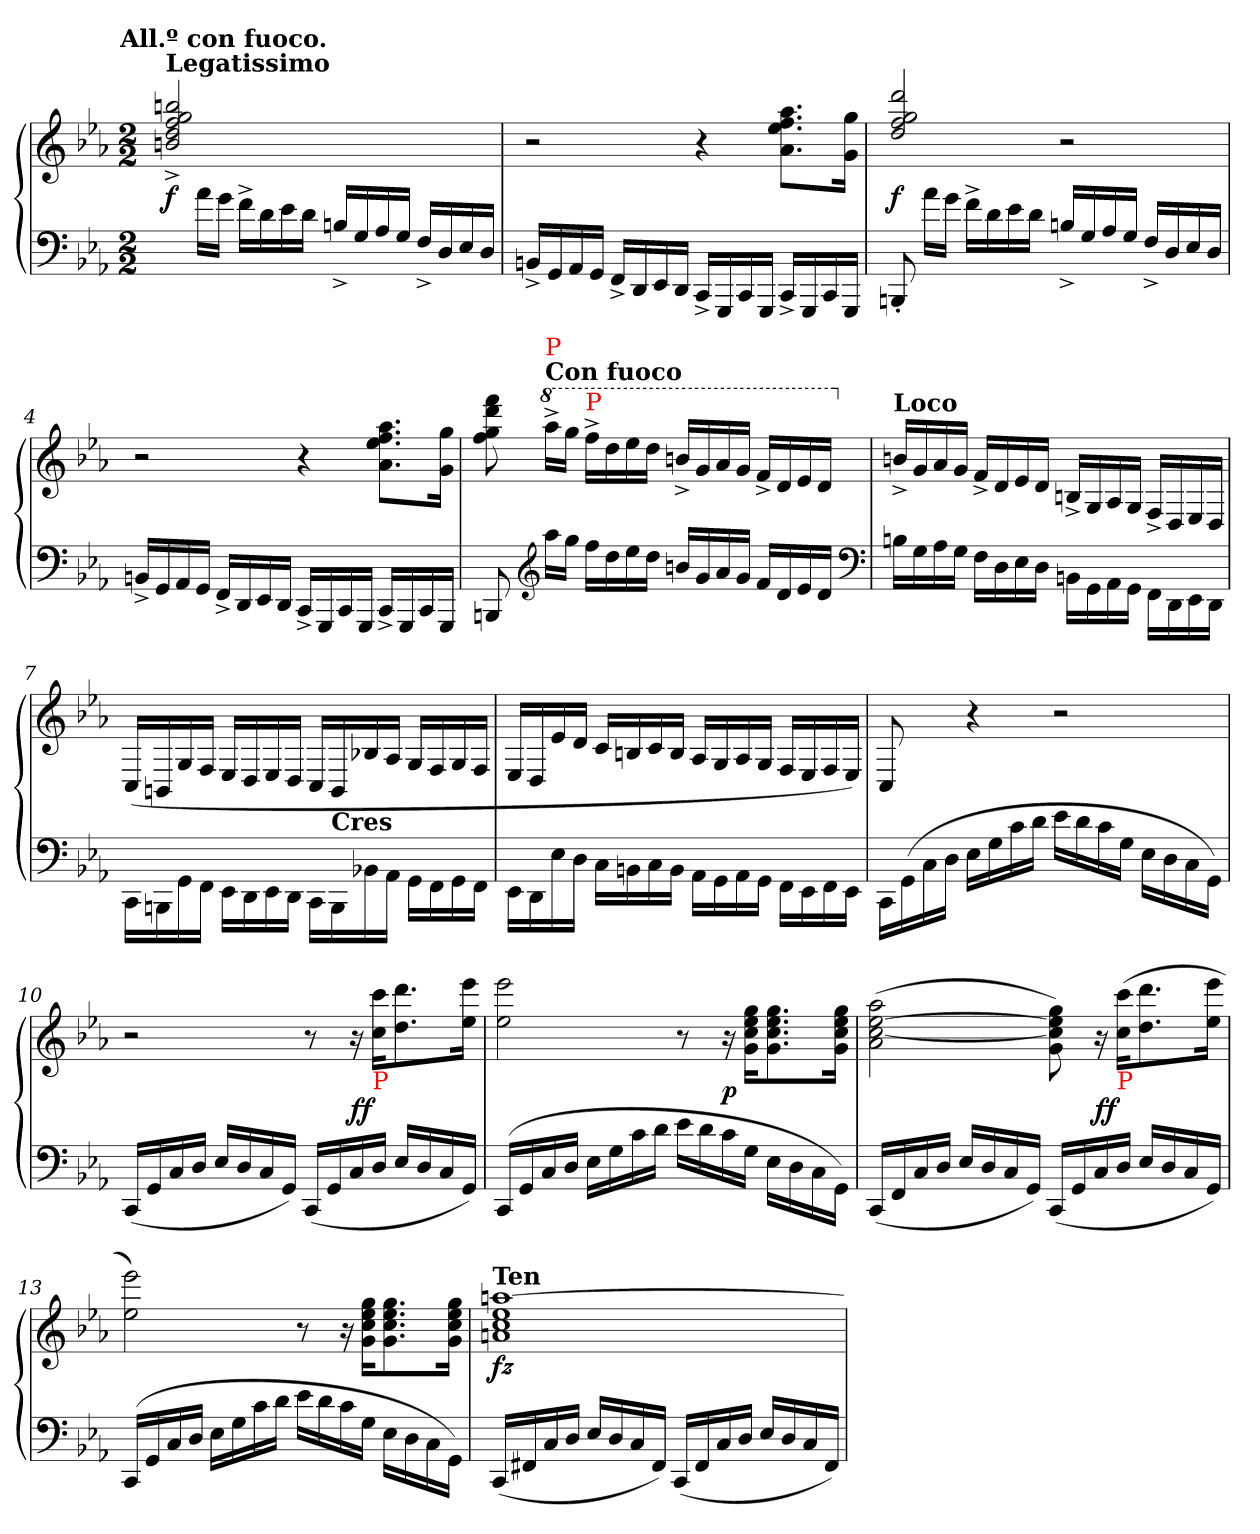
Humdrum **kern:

**kern	**kern	**dynam
*part1	*part1	*part1
*staff2	*staff1	*staff1/2
*clefF4	*clefG2	*
*k[b-e-a-]	*k[b-e-a-]	*
*c:	*c:	*
!!LO:TX:omd:t=All.º con fuoco.
*M2/2	*M2/2	*
*MM160	*MM160	*
=1	=1	=1
!	!LO:TX:a:B:t=Legatissimo	!
8ryy	2bbn^>/ 2gg^>/ 2ff^>/ 2dd^>/ 2bn^>/	f
16a-\LL	.	.
16g\JJ	.	.
16f^>\LL	.	.
16d\	.	.
16e-\	.	.
16d\JJ	.	.
16Bn^>/LL	2ryy	.
16G	.	.
16A-	.	.
16GJJ	.	.
16F^>/LL	.	.
16D	.	.
16E-	.	.
16DJJ	.	.
=2	=2	=2
16BBn^>LL	2r	.
16GG	.	.
16AA-	.	.
16GGJJ	.	.
16FF^>LL	.	.
16DD	.	.
16EE-	.	.
16DDJJ	.	.
16CC^>LL	4r	.
16GGG	.	.
16CC	.	.
16GGGJJ	.	.
16CC^>LL	8.aa- 8.ff 8.ee- 8.a-L	.
16GGG	.	.
16CC	.	.
16GGGJJ	16gg 16gJk	.
=3	=3	=3
8BBBn'<	2ddd/ 2gg/ 2ff/ 2dd/	f
16a-\LL	.	.
16g\JJ	.	.
16f^<\LL	.	.
16d\	.	.
16e-\	.	.
16d\JJ	.	.
16Bn^>/LL	2r	.
16G	.	.
16A-	.	.
16GJJ	.	.
16F^>/LL	.	.
16D	.	.
16E-	.	.
16DJJ	.	.
=4	=4	=4
16BBn^>LL	2r	.
16GG	.	.
16AA-	.	.
16GGJJ	.	.
16FF^>LL	.	.
16DD	.	.
16EE-	.	.
16DDJJ	.	.
16CC^>LL	4r	.
16GGG	.	.
16CC	.	.
16GGGJJ	.	.
16CC^>LL	8.aa- 8.ff 8.ee- 8.a-L	.
16GGG	.	.
16CC	.	.
16GGGJJ	16gg 16gJk	.
=5	=5	=5
8BBBn	8fff 8ddd 8gg 8ff	.
*clefG2	*	*
*	*8va	*
!	!LO:TX:a:B:t=Con fuoco	!
!	!LO:TX:a:color=red:t=P	!
16aa-LL	16aaa-^>LL	.
16ggJJ	16gggJJ	.
!	!LO:TX:a:color=red:t=P	!
16ffLL	16fff^LL	.
16dd	16ddd	.
16ee-	16eee-	.
16ddJJ	16dddJJ	.
16bnLL	16bbn^<LL	.
16g	16gg	.
16a-	16aa-	.
16gJJ	16ggJJ	.
16fLL	16ff^<LL	.
16d	16dd	.
16e-	16ee-	.
16dJJ	16ddJJ	.
*clefF4	*	*
=6	=6	=6
*	*X8va	*
!	!LO:TX:a:B:t=Loco	!
16BnLL	16bn^LL	.
16G	16g	.
16A-	16a-	.
16GJJ	16gJJ	.
16FLL	16f^>LL	.
16D	16d	.
16E-	16e-	.
16DJJ	16dJJ	.
16BBn\LL	16Bn^>/LL	.
16GG\	16G/	.
16AA-\	16A-/	.
16GG\JJ	16G/JJ	.
16FF\LL	16F^>/LL	.
16DD\	16D/	.
16EE-\	16E-/	.
16DD\JJ	16D/JJ	.
=7	=7	=7
16CC\LL	(>16C/LL	.
16BBBn\	16BBn/	.
16GG\	16G/	.
16FF\JJ	16F/JJ	.
16EE-\LL	16E-/LL	.
16DD\	16D/	.
16EE-\	16E-/	.
16DD\JJ	16D/JJ	.
16CC\LL	16C/LL	.
!	!LO:TX:c:B:t=Cres	!
16BBB\	16BB/	.
16BB-X	16B-X	.
16AA-\JJ	16A-/JJ	.
16GG\LL	16G/LL	.
16FF\	16F/	.
16GG\	16G/	.
16FF\JJ	16F/JJ	.
=8	=8	=8
16EE-\LL	16E-/LL	.
16DD\	16D/	.
16E-	16e-	.
16DJJ	16dJJ	.
16CLL	16cLL	.
16BBn\	16Bn	.
16C	16c	.
16BBJJ	16BJJ	.
16AA-\LL	16A-/LL	.
16GG\	16G/	.
16AA-\	16A-/	.
16GG\JJ	16G/JJ	.
16FF\LL	16F/LL	.
16EE-\	16E-/	.
16FF\	16F/	.
16EE-\JJ	16E-/JJ)	.
=9	=9	=9
16CC\LL	8C/	.
(>16GG\	.	.
16C	8ryy	.
16DJJ	.	.
16E-LL	4r	.
16G	.	.
16c	.	.
16dJJ	.	.
16e-LL	2r	.
16d	.	.
16c	.	.
16GJJ	.	.
16E-\LL	.	.
16D	.	.
16C	.	.
16GGJJ)	.	.
=10	=10	=10
(<16CCLL	2r	.
16GG	.	.
16C	.	.
16DJJ	.	.
16E-LL	.	.
16D	.	.
16C	.	.
16GGJJ)	.	.
(<16CCLL	8r	.
16GG	.	.
16C	16r	.
!	!LO:TX:b:color=red:t=P	!
!	!	!LO:DY:rj
16DJJ	16ccc 16ccKL	f f
16E-LL	8.ddd 8.dd	.
16D	.	.
16C	.	.
16GGJJ)	16eee- 16ee-Jk	.
=11	=11	=11
(>16CCLL	2eee- 2ee-	.
16GG	.	.
16C	.	.
16DJJ	.	.
16E-LL	.	.
16G	.	.
16c	.	.
16dJJ	.	.
16e-LL	8r	.
16d	.	.
16c	16r	p
16GJJ	16gg 16ee- 16cc 16gKL	.
16E-LL	8.gg 8.ee- 8.cc 8.g	.
16D\	.	.
16C	.	.
16GGJJ)	16gg 16ee- 16cc 16gJk	.
=12	=12	=12
(<16CCLL	(2aa-\ [2ee-\ [2cc\ 2a-\	.
16FF	.	.
16C	.	.
16DJJ	.	.
16E-LL	.	.
16D	.	.
16C	.	.
16GGJJ)	.	.
(<16CCLL	8gg 8ee-] 8cc] 8g)	.
16GG	.	.
16C	16r	.
!	!LO:TX:b:color=red:t=P	!
!	!	!LO:DY:rj
16DJJ	(>16ccc 16ccKL	f f
16E-LL	8.ddd 8.dd	.
16D	.	.
16C	.	.
16GGJJ)	16eee- 16ee-Jk	.
=13	=13	=13
(>16CCLL	2eee- 2ee-)	.
16GG	.	.
16C	.	.
16DJJ	.	.
16E-LL	.	.
16G	.	.
16c	.	.
16dJJ	.	.
16e-LL	8r	.
16d	.	.
16c	16r	.
16GJJ	16gg 16ee- 16cc 16gKL	.
16E-\LL	8.gg 8.ee- 8.cc 8.g	.
16D	.	.
16C	.	.
16GGJJ)	16gg 16ee- 16cc 16gJk	.
=14	=14	=14
!	!LO:TX:a:B:t=Ten	!
!	!	!LO:DY:b
(<16CCLL	[1aan 1ee- 1cc 1an	fz
16FF#X	.	.
16C	.	.
16DJJ	.	.
16E-LL	.	.
16D	.	.
16C	.	.
16FF#JJ)	.	.
(<16CCLL	.	.
16FF#	.	.
16C	.	.
16DJJ	.	.
16E-LL	.	.
16D	.	.
16C	.	.
16FF#JJ)	.	.
=	=	=
*-	*-	*-
